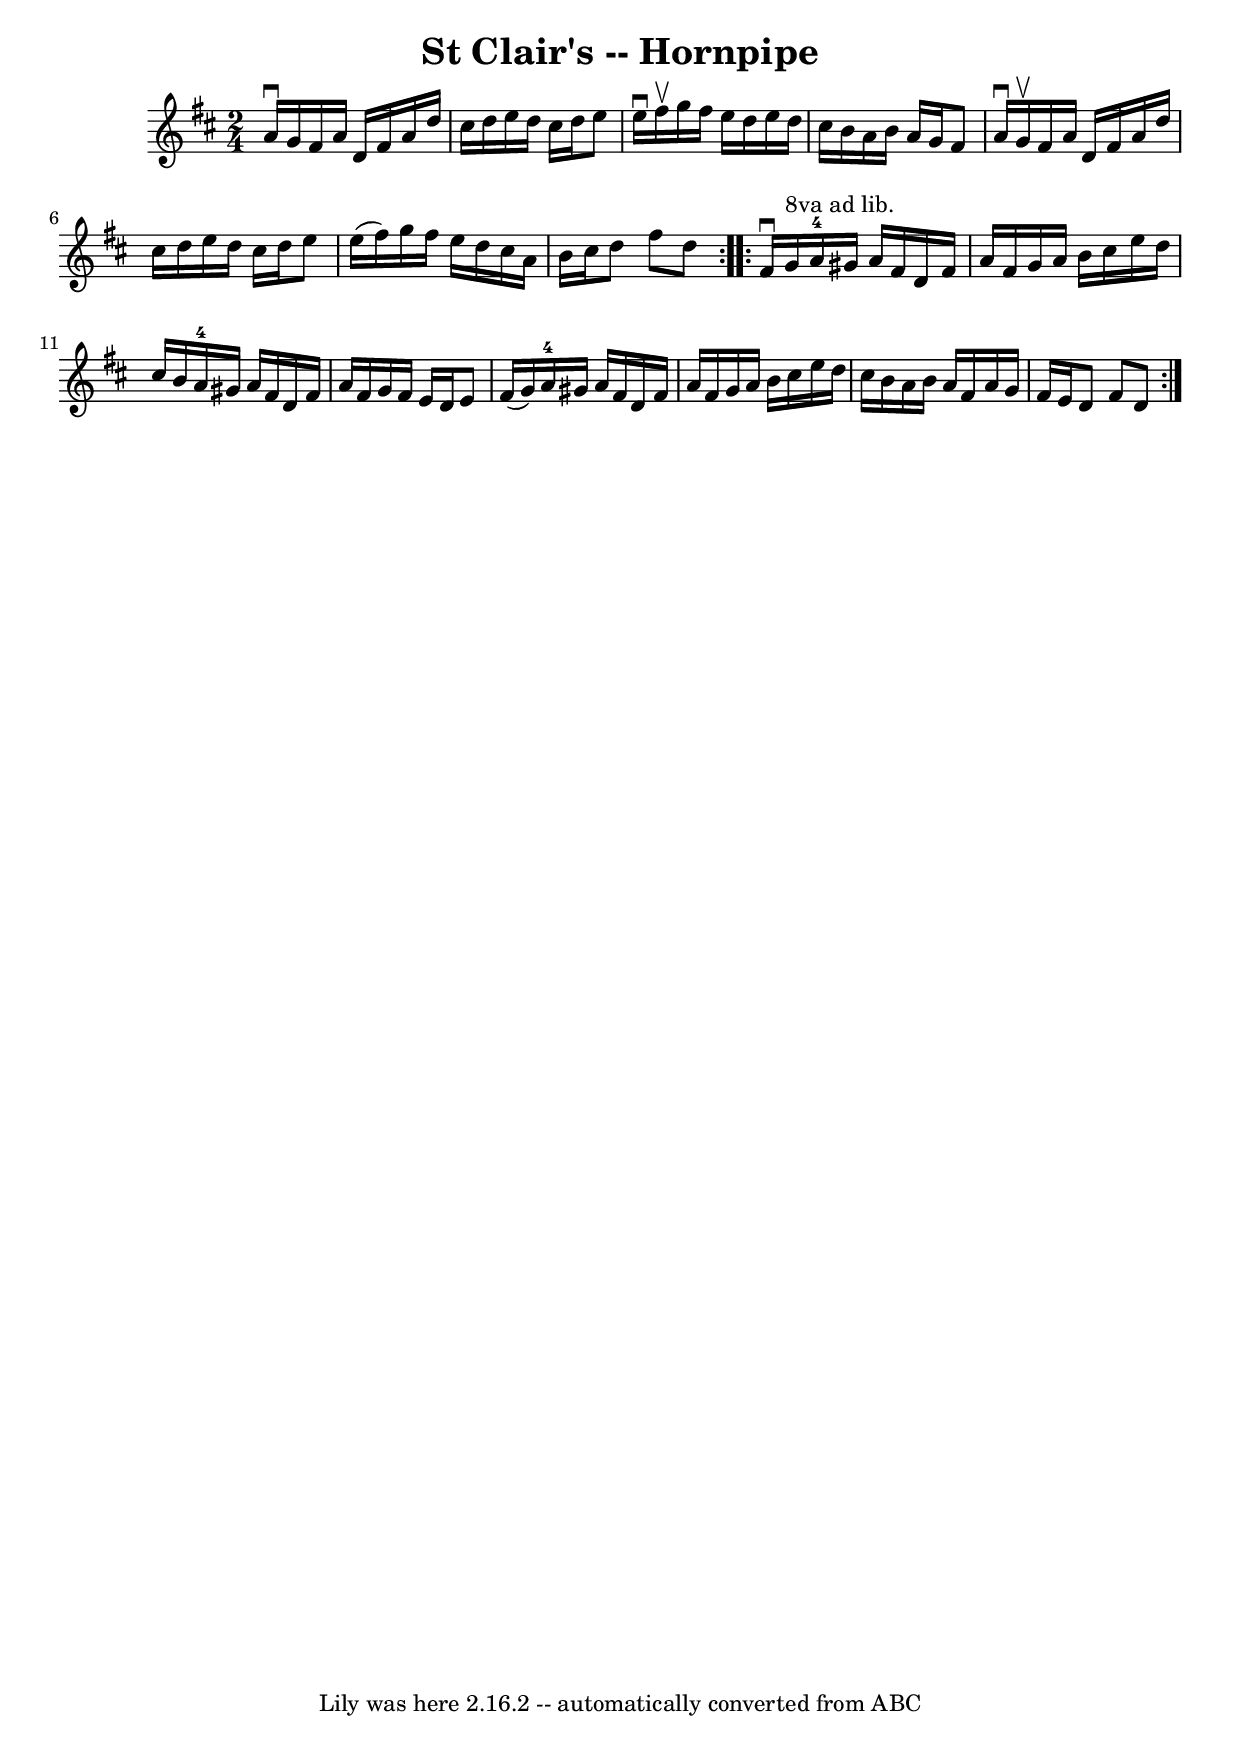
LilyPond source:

\version "2.16.2"
\include "Mammoth.ily"
\header {
  %% book = "Cole's 1000 Fiddle Tunes"
  crossRefNumber = "1"
  footnotes = ""
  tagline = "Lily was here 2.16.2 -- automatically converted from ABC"
  title = "St Clair's -- Hornpipe"

}
voicedefault =  {



  \repeat volta 2 {

    \time 2/4 
    \key d \major a'16^\downbow g'16  |
    fis'16 a'16    
    d'16 fis'16 a'16 d''16 cis''16 d''16  |
    e''16 d''16  
    cis''16 d''16 e''8 e''16^\downbow fis''16^\upbow |
    
    g''16 fis''16 e''16 d''16 e''16 d''16 cis''16 b'16  
    |
    a'16 b'16 a'16 g'16 fis'8 a'16^\downbow g'16 
    ^\upbow |
    fis'16 a'16 d'16 fis'16 a'16 d''16    
    cis''16 d''16  |
    e''16 d''16 cis''16 d''16 e''8    
    e''16 (fis''16) |
    g''16 fis''16 e''16 d''16 cis''16  
    a'16 b'16 cis''16  |
    d''8 fis''8 d''8  
  }     

  \repeat volta 2 {
    fis'16^\downbow g'16^"8va ad lib." |
    a'16-4 
    gis'16 a'16 fis'16 d'16 fis'16 a'16 fis'16  |
    g'16 
    a'16 b'16 cis''16 e''16 d''16 cis''16 b'16  |
    
    a'16-4 gis'16 a'16 fis'16 d'16 fis'16 a'16 fis'16  
    |
    g'16 fis'16 e'16 d'16 e'8 fis'16 (g'16) 
    |
    a'16-4 gis'16 a'16 fis'16 d'16 fis'16 a'16   
    fis'16  |
    g'16 a'16 b'16 cis''16 e''16 d''16    
    cis''16 b'16  |
    a'16 b'16 a'16 fis'16 a'16 g'16    
    fis'16 e'16  |
    d'8 fis'8 d'8  
  }   

}

\score{
  <<

    \context Staff="default"
    {
      \voicedefault 
      
    }

  >>
  \layout {
    
  }
  \midi {
  }

}
